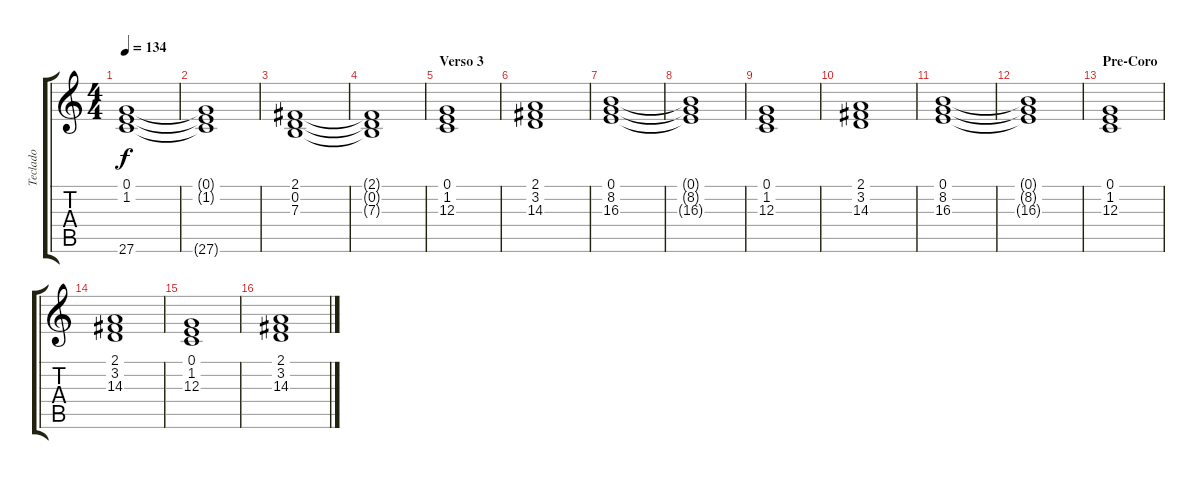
\track ("Teclado" "Teclado") {instrument stringensemble1}
\staff {score tabs}
\tuning (E4 B3 G3 D3 A2 E2) {hide}
\ts (4 4)
\tempo 134
\clef g2
\ks c
(0.1 1.2 27.6).1{dy f} |
(0.1{t} 1.2{t} 27.6{t}).1 |
(2.1 0.2 7.3).1 |
(2.1{t} 0.2{t} 7.3{t}).1 |
\section ("" "Verso 3")
(0.1 1.2 12.3).1 |
(2.1 3.2 14.3).1 |
(0.1 8.2 16.3).1 |
(0.1{t} 8.2{t} 16.3{t}).1 |
(0.1 1.2 12.3).1 |
(2.1 3.2 14.3).1 |
(0.1 8.2 16.3).1 |
(0.1{t} 8.2{t} 16.3{t}).1 |
\section ("" "Pre-Coro")
(0.1 1.2 12.3).1 |
(2.1 3.2 14.3).1 |
(0.1 1.2 12.3).1 |
(2.1 3.2 14.3).1
